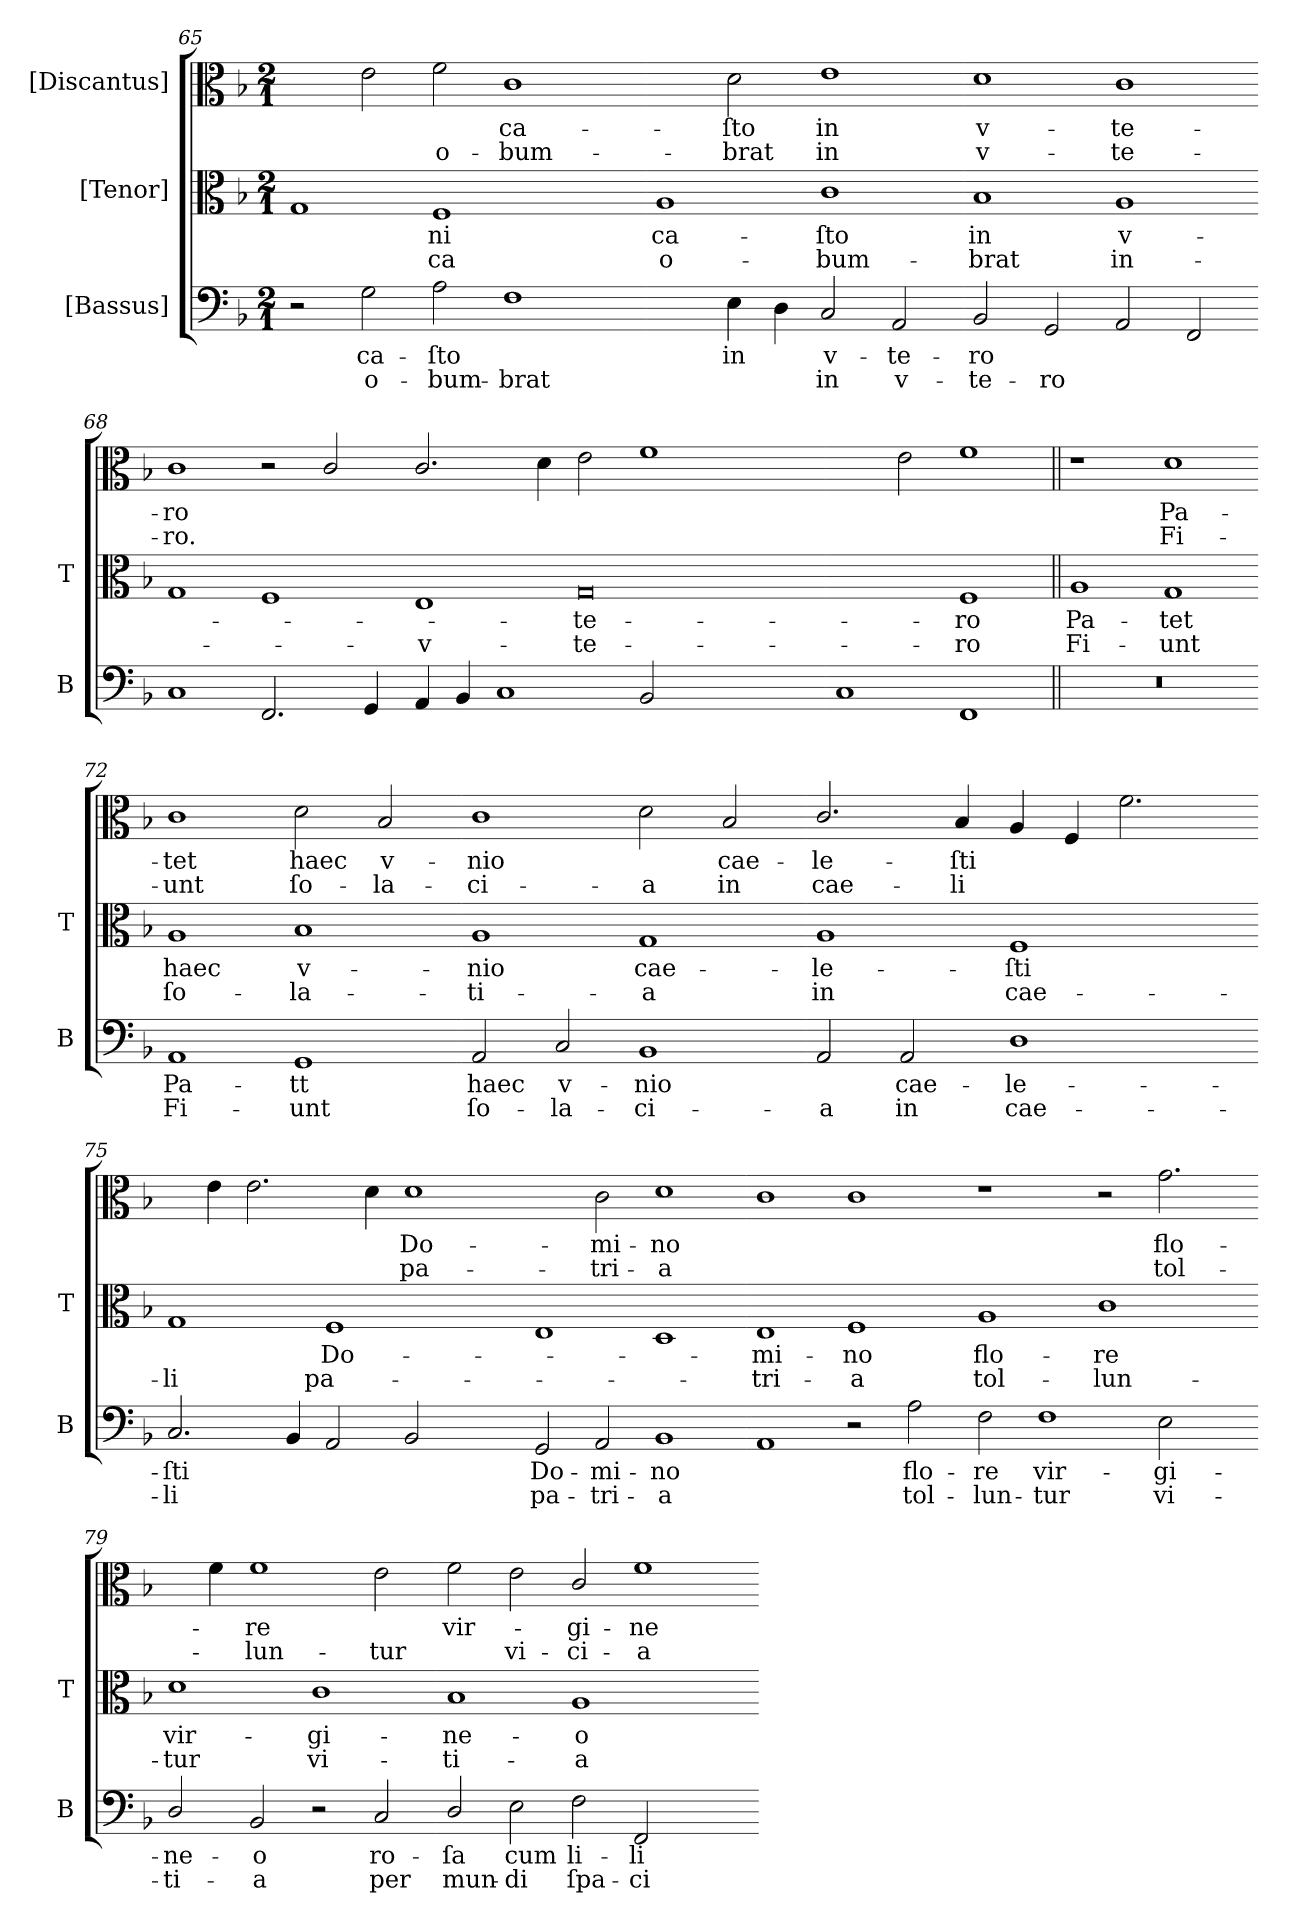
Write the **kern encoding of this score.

**kern	**text	**text	**kern	**text	**text	**kern	**text	**text
*part3	*part3	*part3	*part2	*part2	*part2	*part1	*part1	*part1
*staff3	*staff3	*staff3	*staff2	*staff2	*staff2	*staff1	*staff1	*staff1
*I"[Bassus]	*	*	*I"[Tenor]	*	*	*I"[Discantus]	*	*
*I'B	*	*	*I'T	*	*	*	*	*
*clefF4	*	*	*clefC3	*	*	*clefC3	*	*
*k[b-]	*	*	*k[b-]	*	*	*k[b-]	*	*
*F:	*	*	*F:	*	*	*F:	*	*
*M2/1	*	*	*M2/1	*	*	*M2/1	*	*
=65	=65	=65	=65	=65	=65	=65	=65	=65
2r	.	.	1G	.	.	2ryy	.	.
2G\	ca-	o-	.	.	.	2e\	.	.
2A\	-ſto	-bum-	1F	-ni	-ca	2f\	.	o-
1F\	.	-brat	.	.	.	1c\	ca-	-bum-
.	.	.	2ryy	.	.	.	.	.
=66-	=66-	=66-	=66-	=66-	=66-	=66-	=66-	=66-
2ryy	.	.	1A	ca-	o-	2ryy	.	.
4E\	in	.	.	.	.	2d\	-ſto	-brat
4D\	.	.	.	.	.	.	.	.
2C/	v-	in	1c	-ſto	-bum-	1e	in	in
2AA/	-te-	v-	.	.	.	.	.	.
=67-	=67-	=67-	=67-	=67-	=67-	=67-	=67-	=67-
2BB-/	-ro	-te-	1B-	in	-brat	1d	v-	v-
2GG/	.	-ro	.	.	.	.	.	.
2AA/	.	.	1A	v-	in-	1c	-te-	-te-
2FF/	.	.	.	.	.	.	.	.
=68-	=68-	=68-	=68-	=68-	=68-	=68-	=68-	=68-
1C	.	.	1G	.	.	1c	-ro	-ro.
2.FF/	.	.	1F	.	.	2r	.	.
.	.	.	.	.	.	2c/	.	.
4GG/	.	.	.	.	.	.	.	.
=69-	=69-	=69-	=69-	=69-	=69-	=69-	=69-	=69-
4AA/	.	.	1E	.	-v-	2.c/	.	.
4BB-/	.	.	.	.	.	.	.	.
1C	.	.	.	.	.	.	.	.
.	.	.	.	.	.	4d\	.	.
.	.	.	0G	-te-	-te-	2e\	.	.
2BB-/	.	.	.	.	.	1f\	.	.
1ryy	.	.	.	.	.	.	.	.
.	.	.	.	.	.	2ryy	.	.
=70-	=70-	=70-	=70-	=70-	=70-	=70-	=70-	=70-
1C	.	.	1ryy	.	.	2ryy	.	.
.	.	.	.	.	.	2e\	.	.
1FF	.	.	1F	-ro	-ro	1f	.	.
=71||	=71||	=71||	=71||	=71||	=71||	=71||	=71||	=71||
0r	.	.	1A	Pa-	Fi-	1r	.	.
.	.	.	1G	-tet	-unt	1d	Pa-	Fi-
=72-	=72-	=72-	=72-	=72-	=72-	=72-	=72-	=72-
1AA	Pa-	Fi-	1A	haec	ſo-	1c	-tet	-unt
1GG	-tt	-unt	1B-	v-	-la-	2d\	haec	ſo-
.	.	.	.	.	.	2B-/	v-	-la-
=73-	=73-	=73-	=73-	=73-	=73-	=73-	=73-	=73-
2AA/	haec	ſo-	1A	-nio	-ti-	1c	-nio	-ci-
2C/	v-	-la-	.	.	.	.	.	.
1BB-	-nio	-ci-	1G	cae-	-a	2d\	.	-a
.	.	.	.	.	.	2B-/	cae-	in
=74-	=74-	=74-	=74-	=74-	=74-	=74-	=74-	=74-
2AA/	.	-a	1A	-le-	in	2.c/	-le-	cae-
2AA/	cae-	in	.	.	.	.	.	.
.	.	.	.	.	.	4B-/	-ſti	-li
1D	-le-	cae-	1F	-ſti	cae-	4A/	.	.
.	.	.	.	.	.	4F/	.	.
.	.	.	.	.	.	2.f\	.	.
4ryy	.	.	4ryy	.	.	.	.	.
=75-	=75-	=75-	=75-	=75-	=75-	=75-	=75-	=75-
2.C/	-ſti	-li	1G	.	-li	4ryy	.	.
.	.	.	.	.	.	4e\	.	.
.	.	.	.	.	.	2.e\	.	.
4BB-/	.	.	.	.	.	.	.	.
2AA/	.	.	1F	Do-	pa-	.	.	.
.	.	.	.	.	.	4d\	.	.
2BB-/	.	.	.	.	.	1d\	Do-	pa-
2ryy	.	.	2ryy	.	.	.	.	.
=76-	=76-	=76-	=76-	=76-	=76-	=76-	=76-	=76-
2GG/	Do-	pa-	1E	.	.	2ryy	.	.
2AA/	-mi-	-tri-	.	.	.	2c\	-mi-	-tri-
1BB-	-no	-a	1D	.	.	1d	-no	-a
=77-	=77-	=77-	=77-	=77-	=77-	=77-	=77-	=77-
1AA	.	.	1E	-mi-	-tri-	1c	.	.
2r	.	.	1F	-no	-a	1c	.	.
2A\	flo-	tol-	.	.	.	.	.	.
=78-	=78-	=78-	=78-	=78-	=78-	=78-	=78-	=78-
2F\	-re	-lun-	1A	flo-	tol-	1r	.	.
1F	vir-	-tur	.	.	.	.	.	.
.	.	.	1c	-re	-lun-	2r	.	.
2E\	-gi-	vi-	.	.	.	2.g\	flo-	tol-
4ryy	.	.	4ryy	.	.	.	.	.
=79-	=79-	=79-	=79-	=79-	=79-	=79-	=79-	=79-
2D/	-ne-	-ti-	1d	vir-	-tur	4ryy	.	.
.	.	.	.	.	.	4f\	.	.
2BB-/	-o	-a	.	.	.	1f	-re	-lun-
2r	.	.	1c	-gi-	vi-	.	.	.
2C/	ro-	per	.	.	.	2e\	.	-tur
=80-	=80-	=80-	=80-	=80-	=80-	=80-	=80-	=80-
2D/	-ſa	mun-	1B-	-ne-	-ti-	2f\	vir-	.
2E\	cum	-di	.	.	.	2e\	.	vi-
2F\	li-	ſpa-	1A	-o	-a	2c/	-gi-	-ci-
2FF/	-li-	-ci-	.	.	.	1f\	-ne-	-a
2ryy	.	.	2ryy	.	.	.	.	.
=-	=-	=-	=-	=-	=-	=-	=-	=-
*-	*-	*-	*-	*-	*-	*-	*-	*-
